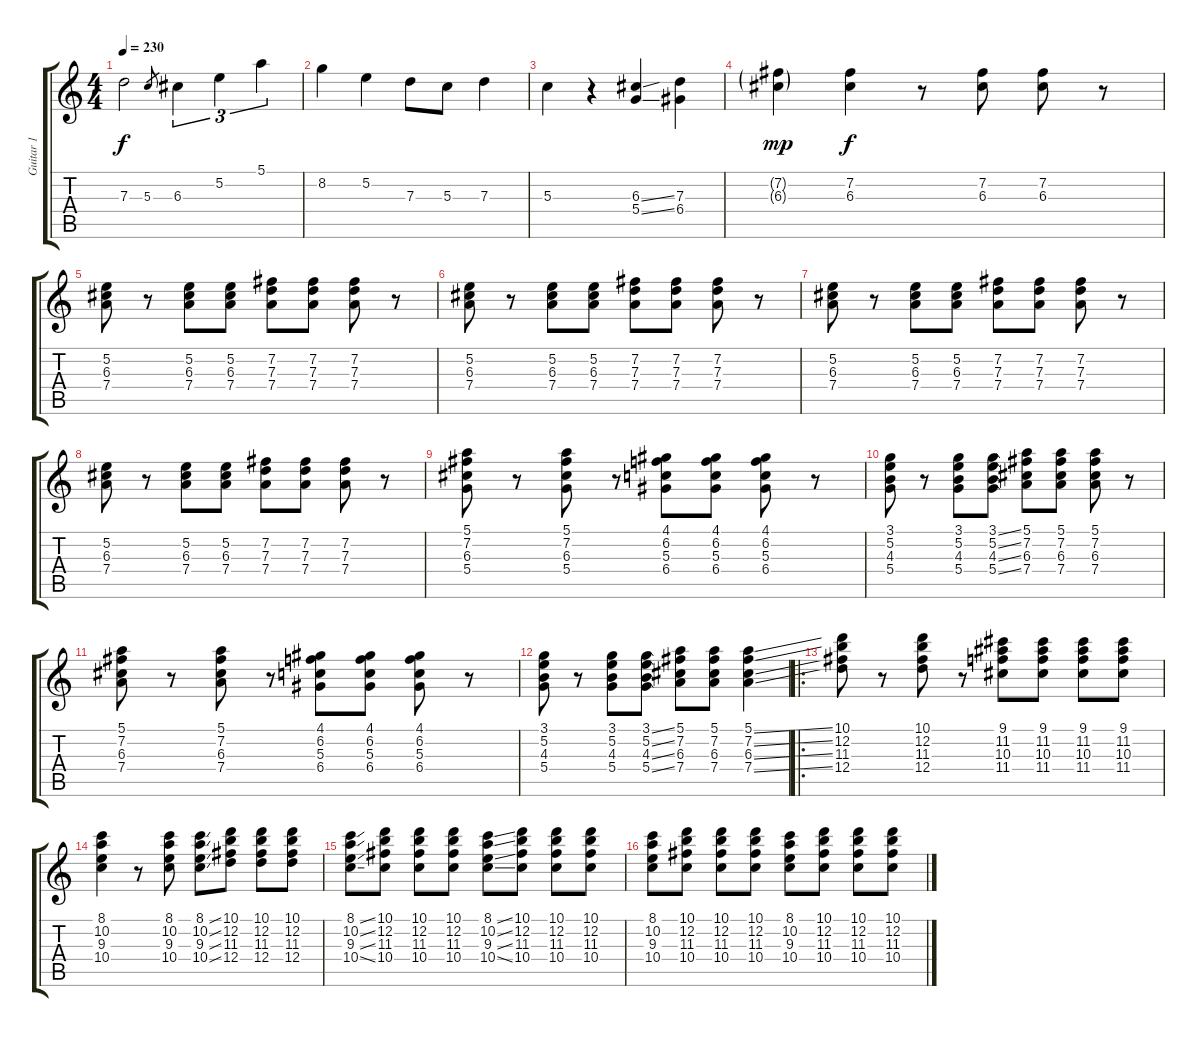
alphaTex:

\track ("Guitar 1" "Guitar 1") {instrument electricguitarclean}
\staff {score tabs}
\tuning (E4 B3 G3 D3 A2 E2) {hide}
\ts (4 4)
\tempo 230
\clef g2
\ks c
7.3.2{dy f} 5.3.8{gr} 6.3.4{tu (3 2)} 5.2.4{tu (3 2)} 5.1.4{tu (3 2)} |
8.2.4 5.2.4 7.3.8 5.3.8 7.3.4 |
5.3.4 r.4 (6.3{ss} 5.4{ss}).4 (7.3 6.4).4 |
(7.2{g} 6.3{g}).4{dy mp} (7.2 6.3).4{dy f} r.8 (7.2 6.3).8 (7.2 6.3).8 r.8 |
(5.2 6.3 7.4).8 r.8 (5.2 6.3 7.4).8 (5.2 6.3 7.4).8 (7.2 7.3 7.4).8 (7.2 7.3 7.4).8 (7.2 7.3 7.4).8 r.8 |
(5.2 6.3 7.4).8 r.8 (5.2 6.3 7.4).8 (5.2 6.3 7.4).8 (7.2 7.3 7.4).8 (7.2 7.3 7.4).8 (7.2 7.3 7.4).8 r.8 |
(5.2 6.3 7.4).8 r.8 (5.2 6.3 7.4).8 (5.2 6.3 7.4).8 (7.2 7.3 7.4).8 (7.2 7.3 7.4).8 (7.2 7.3 7.4).8 r.8 |
(5.2 6.3 7.4).8 r.8 (5.2 6.3 7.4).8 (5.2 6.3 7.4).8 (7.2 7.3 7.4).8 (7.2 7.3 7.4).8 (7.2 7.3 7.4).8 r.8 |
(5.1 7.2 6.3 5.4).8 r.8 (5.1 7.2 6.3 5.4).8 r.8 (4.1 6.2 5.3 6.4).8 (4.1 6.2 5.3 6.4).8 (4.1 6.2 5.3 6.4).8 r.8 |
(3.1 5.2 4.3 5.4).8 r.8 (3.1 5.2 4.3 5.4).8 (3.1{ss} 5.2{ss} 4.3{ss} 5.4{ss}).8 (5.1 7.2 6.3 7.4).8 (5.1 7.2 6.3 7.4).8 (5.1 7.2 6.3 7.4).8 r.8 |
(5.1 7.2 6.3 7.4).8 r.8 (5.1 7.2 6.3 7.4).8 r.8 (4.1 6.2 5.3 6.4).8 (4.1 6.2 5.3 6.4).8 (4.1 6.2 5.3 6.4).8 r.8 |
(3.1 5.2 4.3 5.4).8 r.8 (3.1 5.2 4.3 5.4).8 (3.1{ss} 5.2{ss} 4.3{ss} 5.4{ss}).8 (5.1 7.2 6.3 7.4).8 (5.1 7.2 6.3 7.4).8 (5.1{ss} 7.2{ss} 6.3{ss} 7.4{ss}).4 |
\ro
(10.1 12.2 11.3 12.4).8 r.8 (10.1 12.2 11.3 12.4).8 r.8 (9.1 11.2 10.3 11.4).8 (9.1 11.2 10.3 11.4).8 (9.1 11.2 10.3 11.4).8 (9.1 11.2 10.3 11.4).8 |
(8.1 10.2 9.3 10.4).4 r.8 (8.1 10.2 9.3 10.4).8 (8.1{ss} 10.2{ss} 9.3{ss} 10.4{ss}).8 (10.1 12.2 11.3 12.4).8 (10.1 12.2 11.3 12.4).8 (10.1 12.2 11.3 12.4).8 |
(8.1{ss} 10.2{ss} 9.3{ss} 10.4{ss}).8 (10.1 12.2 11.3 10.4).8 (10.1 12.2 11.3 10.4).8 (10.1 12.2 11.3 10.4).8 (8.1{ss} 10.2{ss} 9.3{ss} 10.4{ss}).8 (10.1 12.2 11.3 10.4).8 (10.1 12.2 11.3 10.4).8 (10.1 12.2 11.3 10.4).8 |
(8.1 10.2 9.3 10.4).8 (10.1 12.2 11.3 10.4).8 (10.1 12.2 11.3 10.4).8 (10.1 12.2 11.3 10.4).8 (8.1 10.2 9.3 10.4).8 (10.1 12.2 11.3 10.4).8 (10.1 12.2 11.3 10.4).8 (10.1 12.2 11.3 10.4).8
